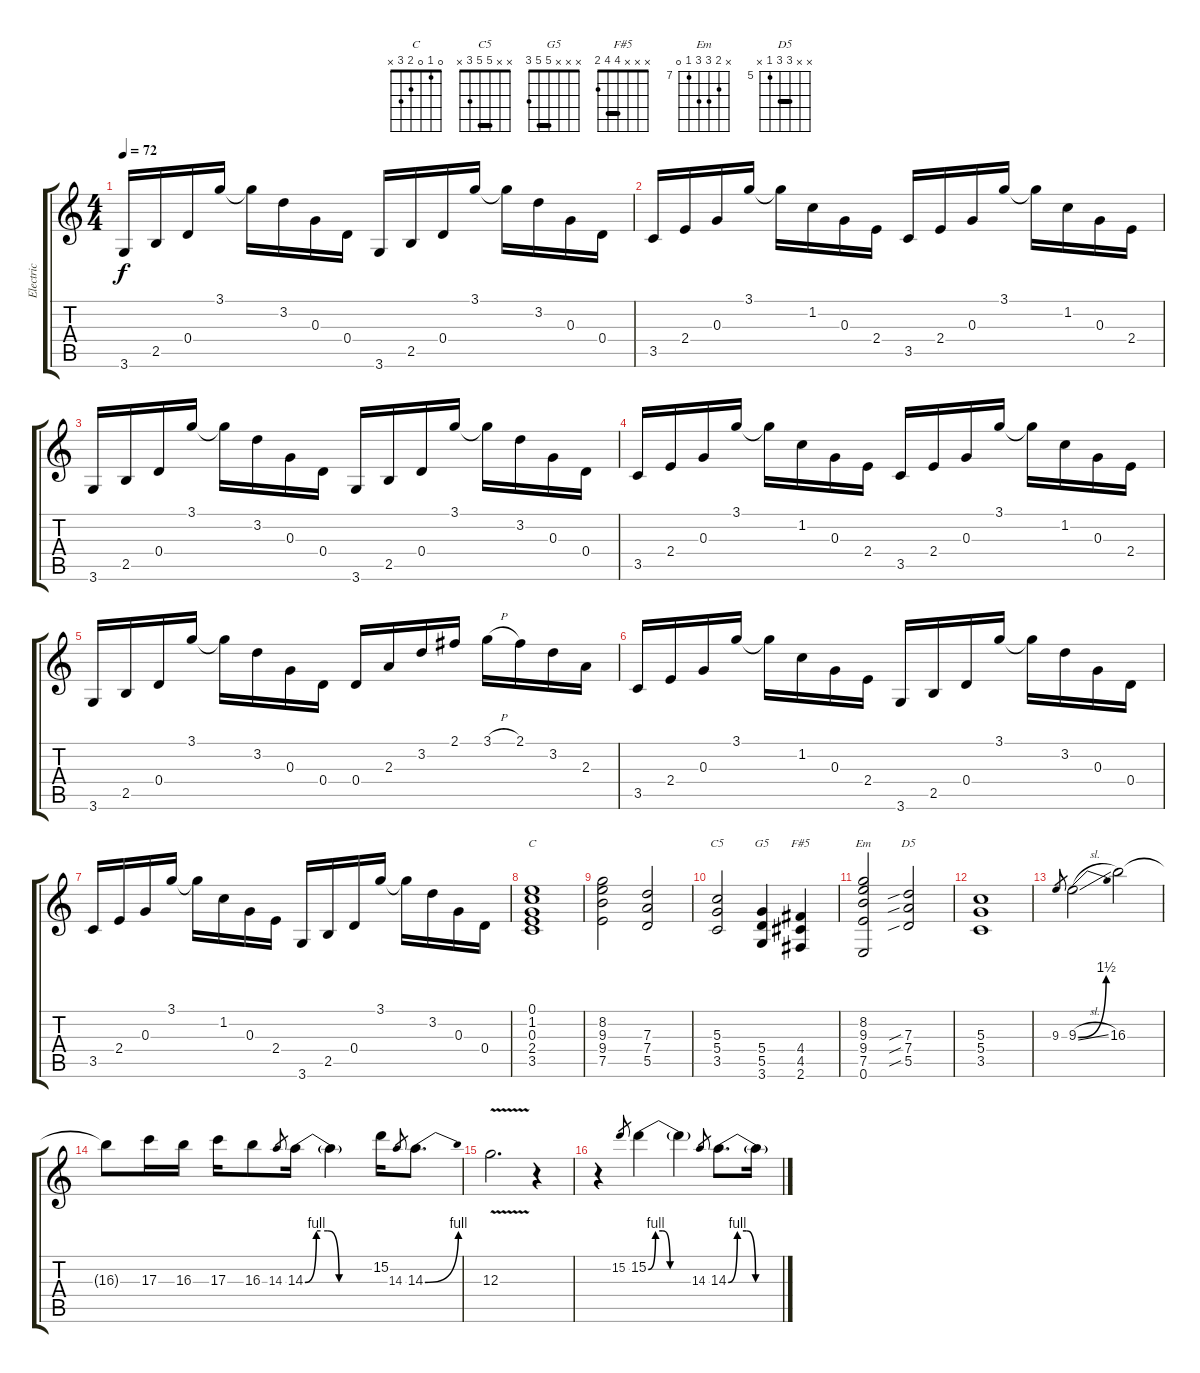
\track ("Electric" "Electric") {instrument overdrivenguitar}
\staff {score tabs}
\tuning (E4 B3 G3 D3 A2 E2) {hide}
\chord ("C" 0 1 0 2 3 x)
\chord ("C5" x x 5 5 3 x) {barre 5}
\chord ("G5" x x x 5 5 3) {barre 5}
\chord ("F#5" x x x 4 4 2) {barre 4}
\chord ("Em" x 8 9 9 7 0) {firstfret 7}
\chord ("D5" x x 7 7 5 x) {firstfret 5 barre 7}
\ts (4 4)
\tempo 72
\clef g2
\ks c
3.6.16{dy f} 2.5.16 0.4.16 3.1.16 3.1{t}.16 3.2.16 0.3.16 0.4.16 3.6.16 2.5.16 0.4.16 3.1.16 3.1{t}.16 3.2.16 0.3.16 0.4.16 |
3.5.16 2.4.16 0.3.16 3.1.16 3.1{t}.16 1.2.16 0.3.16 2.4.16 3.5.16 2.4.16 0.3.16 3.1.16 3.1{t}.16 1.2.16 0.3.16 2.4.16 |
3.6.16 2.5.16 0.4.16 3.1.16 3.1{t}.16 3.2.16 0.3.16 0.4.16 3.6.16 2.5.16 0.4.16 3.1.16 3.1{t}.16 3.2.16 0.3.16 0.4.16 |
3.5.16 2.4.16 0.3.16 3.1.16 3.1{t}.16 1.2.16 0.3.16 2.4.16 3.5.16 2.4.16 0.3.16 3.1.16 3.1{t}.16 1.2.16 0.3.16 2.4.16 |
3.6.16 2.5.16 0.4.16 3.1.16 3.1{t}.16 3.2.16 0.3.16 0.4.16 0.4.16 2.3.16 3.2.16 2.1.16 3.1{h}.16 2.1.16 3.2.16 2.3.16 |
3.5.16 2.4.16 0.3.16 3.1.16 3.1{t}.16 1.2.16 0.3.16 2.4.16 3.6.16 2.5.16 0.4.16 3.1.16 3.1{t}.16 3.2.16 0.3.16 0.4.16 |
3.5.16 2.4.16 0.3.16 3.1.16 3.1{t}.16 1.2.16 0.3.16 2.4.16 3.6.16 2.5.16 0.4.16 3.1.16 3.1{t}.16 3.2.16 0.3.16 0.4.16 |
(0.1 1.2 0.3 2.4 3.5).1{ch "C"} |
(8.2 9.3 9.4 7.5).2 (7.3 7.4 5.5).2 |
(5.3 5.4 3.5).2{ch "C5"} (5.4 5.5 3.6).4{ch "G5"} (4.4 4.5 2.6).4{ch "F#5"} |
(8.2 9.3 9.4 7.5 0.6).2{ch "Em"} (7.3{sib} 7.4{sib} 5.5{sib}).2{ch "D5"} |
(5.3 5.4 3.5).1 |
9.3.8{gr} 9.3{be (bend 0 0 60 6) sl}.2 16.3.2 |
16.3{t}.8 17.3.16 16.3.16 17.3.16 16.3.8 14.3.8{gr} 14.3{be (custom 0 0 10 4 20 4 30 0 60 0)}.16 14.3{t}.4 15.2.16 14.3.8{gr} 14.3{be (bend 0 0 60 4)}.8{d} |
12.3{v}.2{d} r.4 |
r.4 15.2.8{gr} 15.2{be (custom 0 0 10 4 20 4 30 0 60 0)}.4 15.2{t}.4 14.3.8{gr} 14.3{be (custom 0 0 10 4 20 4 30 0 60 0)}.8{d} 14.3{t}.16
